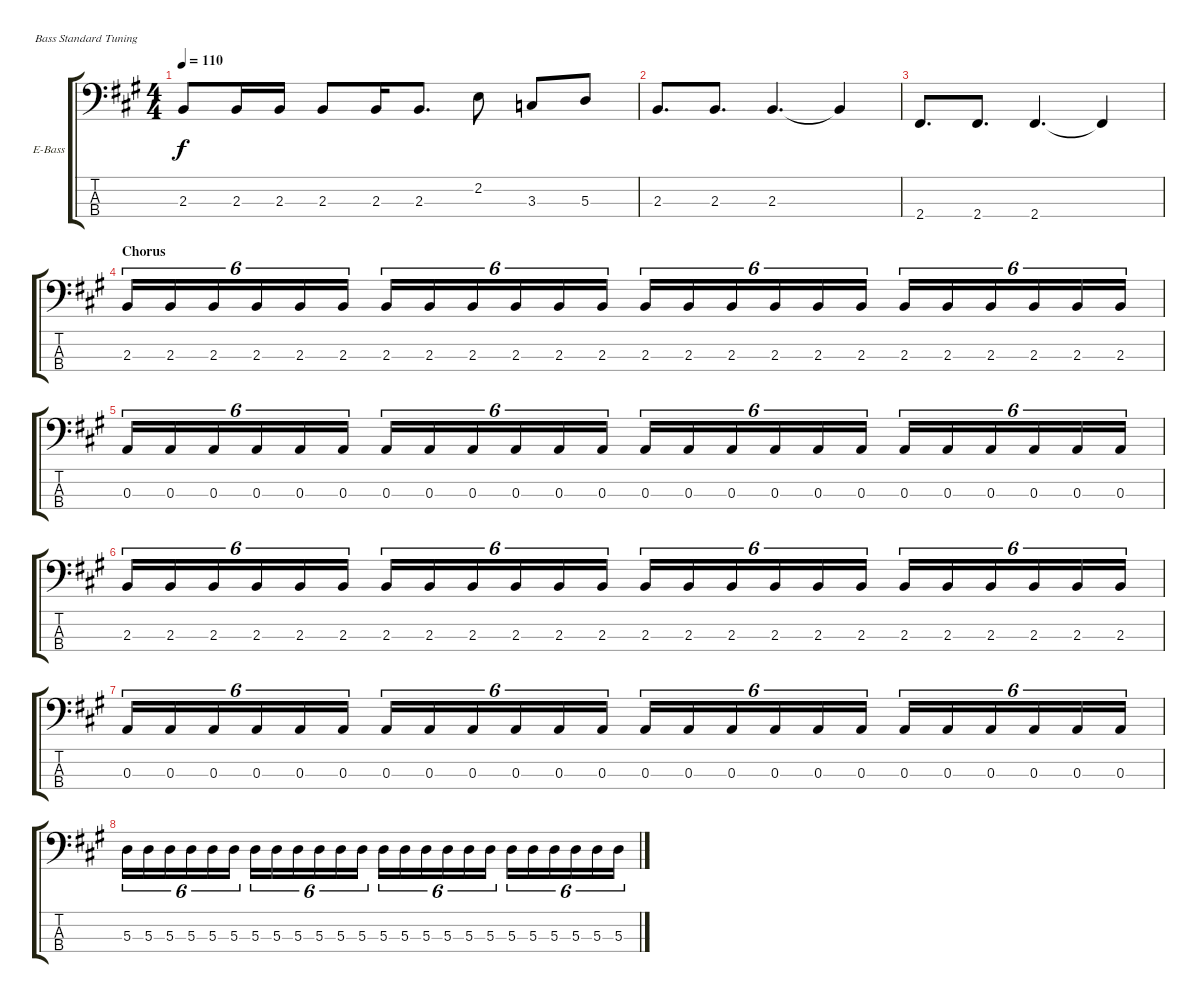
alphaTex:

\bracketExtendMode groupsimilarinstruments
\firstSystemTrackNameOrientation horizontal
\otherSystemsTrackNameOrientation horizontal
\track ("Bass" "E-Bass") {instrument electricbassfinger}
\staff {score tabs}
\tuning (G2 D2 A1 E1)
\ts (4 4)
\tempo 110
\clef f4
\scale
0.333333
\ks a
2.3.8{dy f} 2.3.16 2.3.16 2.3.8 2.3.16 2.3.8{d} 2.2.8 3.3.8 5.3.8 |
\scale
0.333333 2.3.8{d} 2.3.8{d} 2.3.4{d} 2.3{t}.4 |
\scale
0.333333 2.4.8{d} 2.4.8{d} 2.4.4{d} 2.4{t}.4 |
\section ("" "Chorus")
\scale
0.333333 2.3.16{tu (6 4)} 2.3.16{tu (6 4)} 2.3.16{tu (6 4)} 2.3.16{tu (6 4)} 2.3.16{tu (6 4)} 2.3.16{tu (6 4)} 2.3.16{tu (6 4)} 2.3.16{tu (6 4)} 2.3.16{tu (6 4)} 2.3.16{tu (6 4)} 2.3.16{tu (6 4)} 2.3.16{tu (6 4)} 2.3.16{tu (6 4)} 2.3.16{tu (6 4)} 2.3.16{tu (6 4)} 2.3.16{tu (6 4)} 2.3.16{tu (6 4)} 2.3.16{tu (6 4)} 2.3.16{tu (6 4)} 2.3.16{tu (6 4)} 2.3.16{tu (6 4)} 2.3.16{tu (6 4)} 2.3.16{tu (6 4)} 2.3.16{tu (6 4)} |
\scale
0.333333 0.3.16{tu (6 4)} 0.3.16{tu (6 4)} 0.3.16{tu (6 4)} 0.3.16{tu (6 4)} 0.3.16{tu (6 4)} 0.3.16{tu (6 4)} 0.3.16{tu (6 4)} 0.3.16{tu (6 4)} 0.3.16{tu (6 4)} 0.3.16{tu (6 4)} 0.3.16{tu (6 4)} 0.3.16{tu (6 4)} 0.3.16{tu (6 4)} 0.3.16{tu (6 4)} 0.3.16{tu (6 4)} 0.3.16{tu (6 4)} 0.3.16{tu (6 4)} 0.3.16{tu (6 4)} 0.3.16{tu (6 4)} 0.3.16{tu (6 4)} 0.3.16{tu (6 4)} 0.3.16{tu (6 4)} 0.3.16{tu (6 4)} 0.3.16{tu (6 4)} |
\scale
0.333333 2.3.16{tu (6 4)} 2.3.16{tu (6 4)} 2.3.16{tu (6 4)} 2.3.16{tu (6 4)} 2.3.16{tu (6 4)} 2.3.16{tu (6 4)} 2.3.16{tu (6 4)} 2.3.16{tu (6 4)} 2.3.16{tu (6 4)} 2.3.16{tu (6 4)} 2.3.16{tu (6 4)} 2.3.16{tu (6 4)} 2.3.16{tu (6 4)} 2.3.16{tu (6 4)} 2.3.16{tu (6 4)} 2.3.16{tu (6 4)} 2.3.16{tu (6 4)} 2.3.16{tu (6 4)} 2.3.16{tu (6 4)} 2.3.16{tu (6 4)} 2.3.16{tu (6 4)} 2.3.16{tu (6 4)} 2.3.16{tu (6 4)} 2.3.16{tu (6 4)} |
\scale
0.333333 0.3.16{tu (6 4)} 0.3.16{tu (6 4)} 0.3.16{tu (6 4)} 0.3.16{tu (6 4)} 0.3.16{tu (6 4)} 0.3.16{tu (6 4)} 0.3.16{tu (6 4)} 0.3.16{tu (6 4)} 0.3.16{tu (6 4)} 0.3.16{tu (6 4)} 0.3.16{tu (6 4)} 0.3.16{tu (6 4)} 0.3.16{tu (6 4)} 0.3.16{tu (6 4)} 0.3.16{tu (6 4)} 0.3.16{tu (6 4)} 0.3.16{tu (6 4)} 0.3.16{tu (6 4)} 0.3.16{tu (6 4)} 0.3.16{tu (6 4)} 0.3.16{tu (6 4)} 0.3.16{tu (6 4)} 0.3.16{tu (6 4)} 0.3.16{tu (6 4)} |
\scale
0.333333 5.3.16{tu (6 4)} 5.3.16{tu (6 4)} 5.3.16{tu (6 4)} 5.3.16{tu (6 4)} 5.3.16{tu (6 4)} 5.3.16{tu (6 4)} 5.3.16{tu (6 4)} 5.3.16{tu (6 4)} 5.3.16{tu (6 4)} 5.3.16{tu (6 4)} 5.3.16{tu (6 4)} 5.3.16{tu (6 4)} 5.3.16{tu (6 4)} 5.3.16{tu (6 4)} 5.3.16{tu (6 4)} 5.3.16{tu (6 4)} 5.3.16{tu (6 4)} 5.3.16{tu (6 4)} 5.3.16{tu (6 4)} 5.3.16{tu (6 4)} 5.3.16{tu (6 4)} 5.3.16{tu (6 4)} 5.3.16{tu (6 4)} 5.3.16{tu (6 4)}
